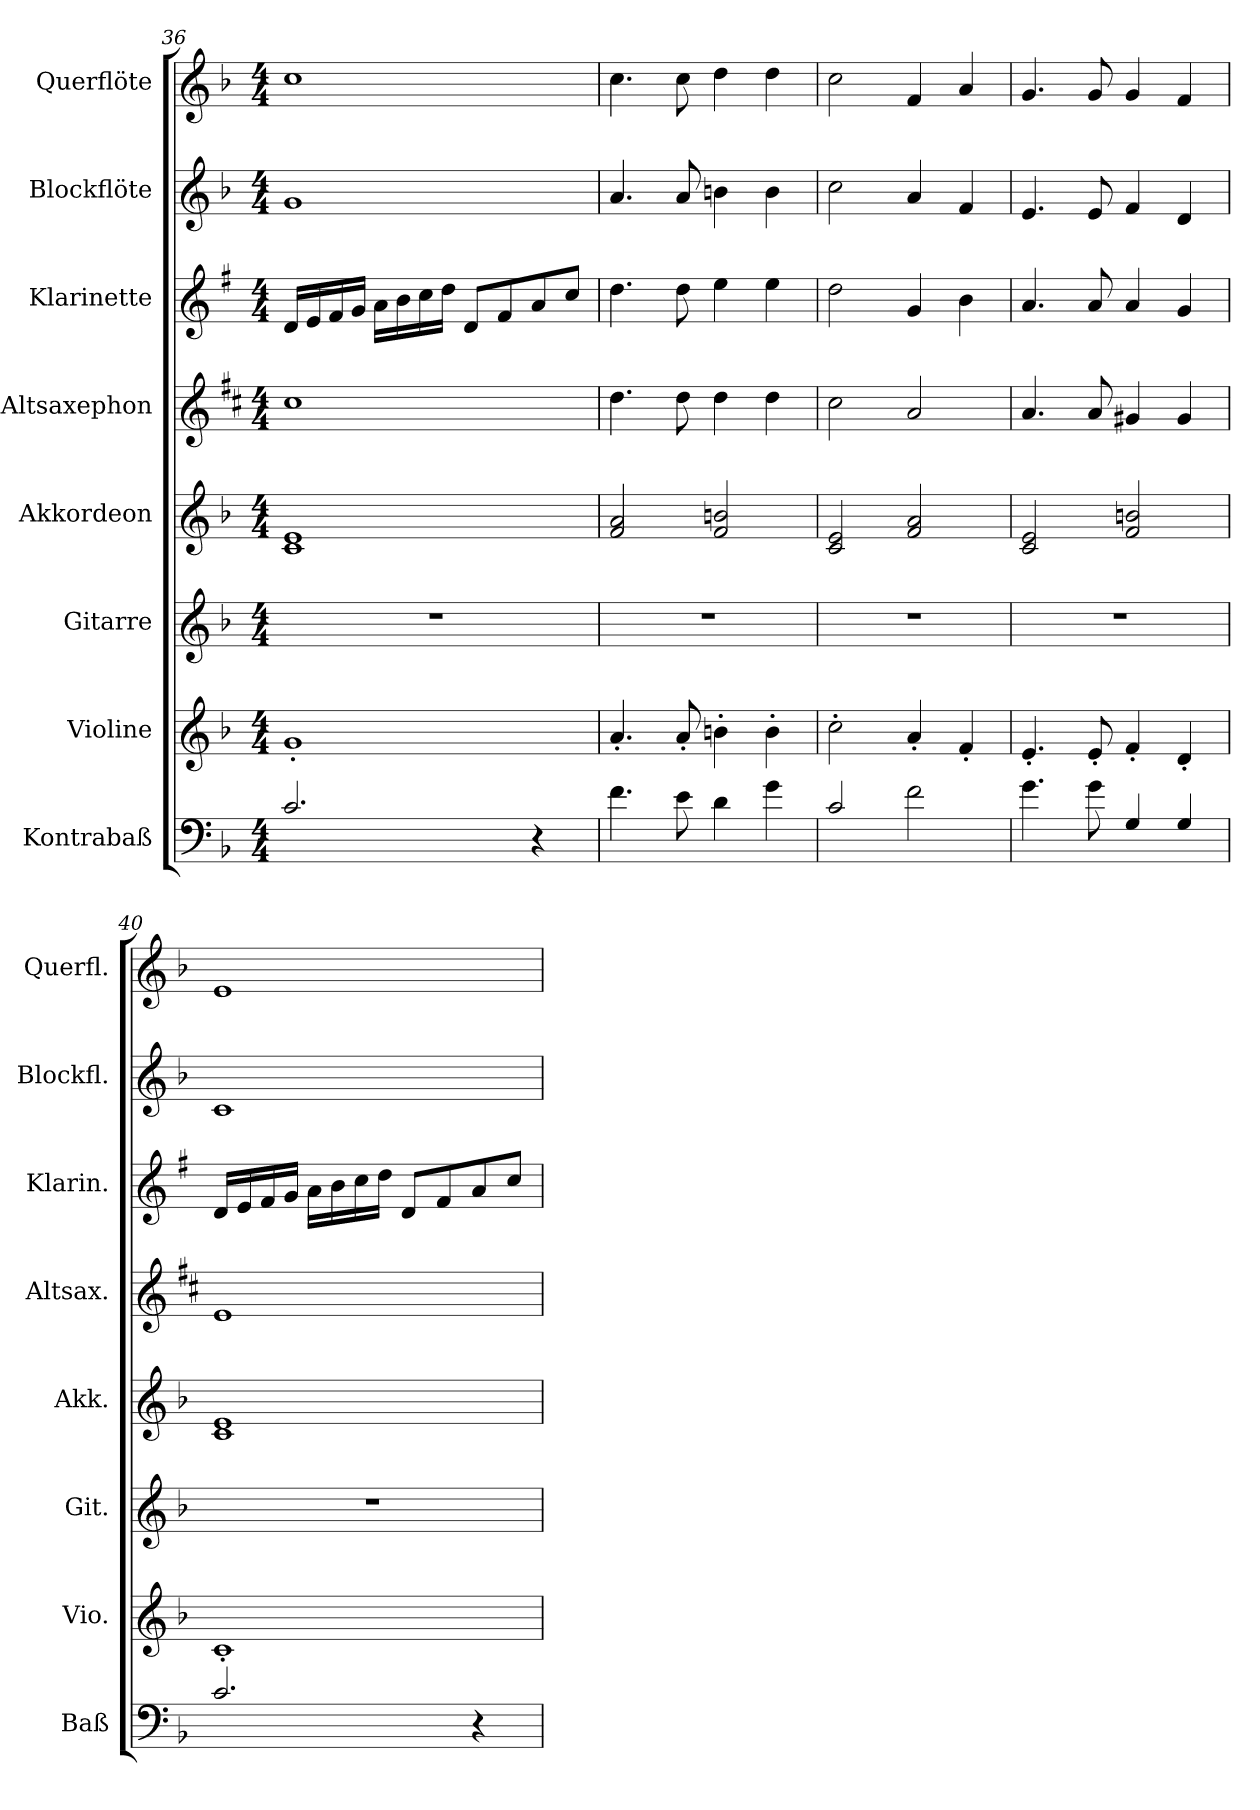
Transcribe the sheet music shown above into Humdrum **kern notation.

**kern	**kern	**kern	**kern	**kern	**kern	**kern	**kern
*part8	*part7	*part6	*part5	*part4	*part3	*part2	*part1
*staff8	*staff7	*staff6	*staff5	*staff4	*staff3	*staff2	*staff1
*I"Kontrabaß	*I"Violine	*I"Gitarre	*I"Akkordeon	*I"Altsaxephon	*I"Klarinette	*I"Blockflöte	*I"Querflöte
*I'Baß	*I'Vio.	*I'Git.	*I'Akk.	*I'Altsax.	*I'Klarin.	*I'Blockfl.	*I'Querfl.
!!LO:PB:g=z
*clefF4	*clefG2	*clefG2	*clefG2	*clefG2	*clefG2	*clefG2	*clefG2
*ITrd7c12	*	*	*	*ITrd3c5	*ITrd1c2	*	*
*k[b-]	*k[b-]	*k[b-]	*k[b-]	*k[f#c#g#]	*k[b-]	*k[b-]	*k[b-]
*F:	*F:	*F:	*F:	*A:	*F:	*F:	*F:
*M4/4	*M4/4	*M4/4	*M4/4	*M4/4	*M4/4	*M4/4	*M4/4
=36	=36	=36	=36	=36	=36	=36	=36
2.C/	1g'	1r	1c 1e	1g#	16c/LL	1g	1cc
.	.	.	.	.	16d/	.	.
.	.	.	.	.	16e/	.	.
.	.	.	.	.	16f/JJ	.	.
.	.	.	.	.	16g\LL	.	.
.	.	.	.	.	16a\	.	.
.	.	.	.	.	16b-\	.	.
.	.	.	.	.	16cc\JJ	.	.
.	.	.	.	.	8c/L	.	.
.	.	.	.	.	8e/	.	.
4r	.	.	.	.	8g/	.	.
.	.	.	.	.	8b-/J	.	.
=37	=37	=37	=37	=37	=37	=37	=37
4.F\	4.a'/	1r	2f/ 2a/	4.a\	4.cc\	4.a/	4.cc\
8E\	8a'/	.	.	8a\	8cc\	8a/	8cc\
4D\	4bn'\	.	2f/ 2bn/	4a\	4dd\	4bn\	4dd\
4G\	4b'\	.	.	4a\	4dd\	4b\	4dd\
=38	=38	=38	=38	=38	=38	=38	=38
2C/	2cc'\	1r	2c/ 2e/	2g#\	2cc\	2cc\	2cc\
2F\	4a'/	.	2f/ 2a/	2e/	4f/	4a/	4f/
.	4f'/	.	.	.	4a\	4f/	4a/
=39	=39	=39	=39	=39	=39	=39	=39
4.G\	4.e'/	1r	2c/ 2e/	4.e/	4.g/	4.e/	4.g/
8G\	8e'/	.	.	8e/	8g/	8e/	8g/
4GG/	4f'/	.	2f/ 2bn/	4d#X/	4g/	4f/	4g/
4GG/	4d'/	.	.	4d#/	4f/	4d/	4f/
=40	=40	=40	=40	=40	=40	=40	=40
2.C/	1c'	1r	1c 1e	1B	16c/LL	1c	1e
.	.	.	.	.	16d/	.	.
.	.	.	.	.	16e/	.	.
.	.	.	.	.	16f/JJ	.	.
.	.	.	.	.	16g\LL	.	.
.	.	.	.	.	16a\	.	.
.	.	.	.	.	16b-\	.	.
.	.	.	.	.	16cc\JJ	.	.
.	.	.	.	.	8c/L	.	.
.	.	.	.	.	8e/	.	.
4r	.	.	.	.	8g/	.	.
.	.	.	.	.	8b-/J	.	.
=	=	=	=	=	=	=	=
*-	*-	*-	*-	*-	*-	*-	*-
